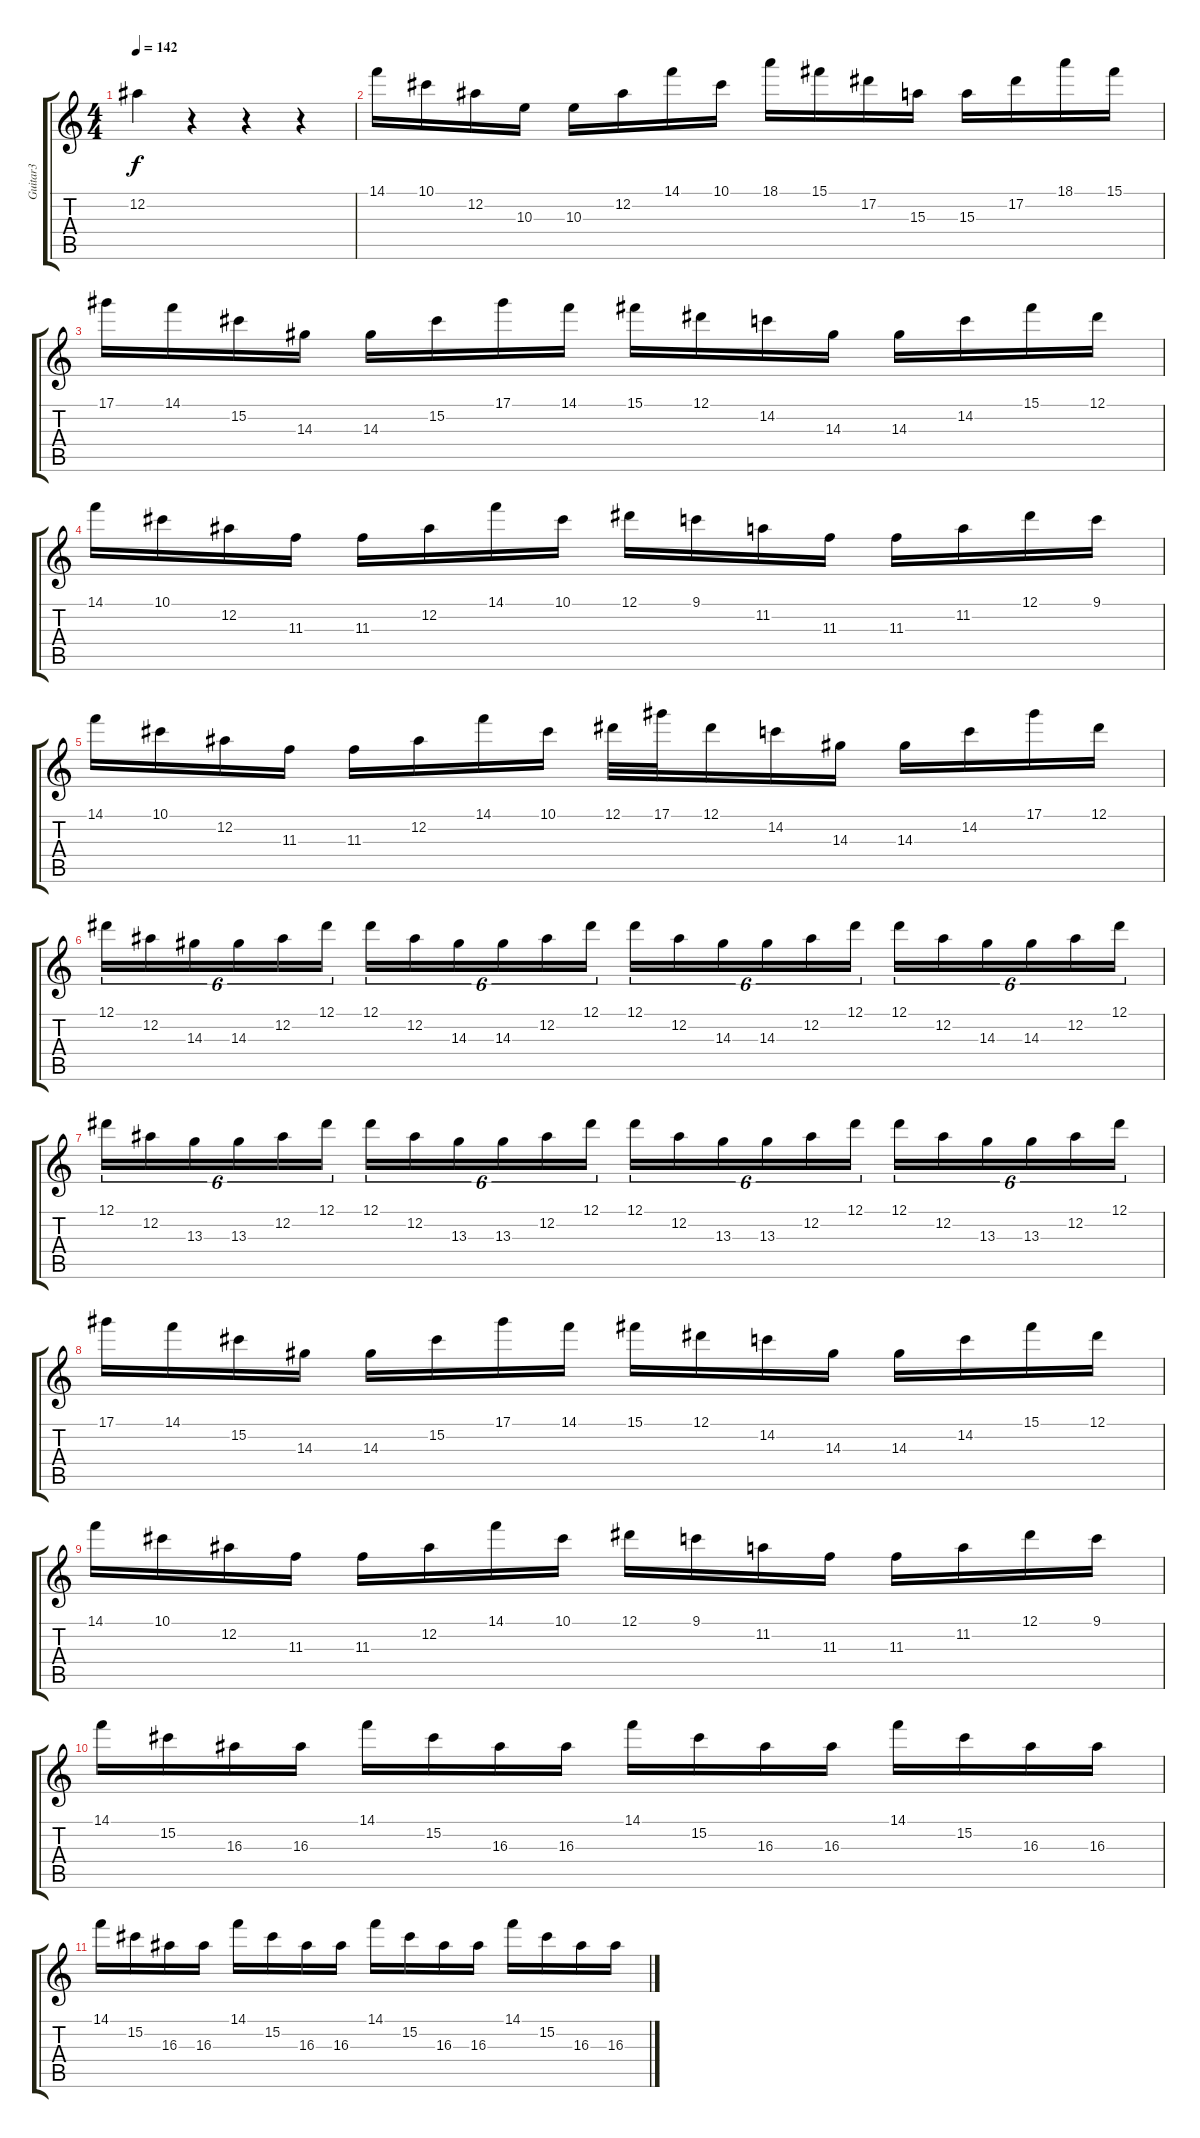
\track ("Guitar3" "Guitar3") {instrument distortionguitar}
\staff {score tabs}
\tuning (Eb4 Bb3 Gb3 Db3 Ab2 Eb2) {hide}
\ts (4 4)
\tempo 142
\clef g2
\ks c
12.2{t}.4{dy f} r.4 r.4 r.4 |
14.1.16 10.1.16 12.2.16 10.3.16 10.3.16 12.2.16 14.1.16 10.1.16 18.1.16 15.1.16 17.2.16 15.3.16 15.3.16 17.2.16 18.1.16 15.1.16 |
17.1.16 14.1.16 15.2.16 14.3.16 14.3.16 15.2.16 17.1.16 14.1.16 15.1.16 12.1.16 14.2.16 14.3.16 14.3.16 14.2.16 15.1.16 12.1.16 |
14.1.16 10.1.16 12.2.16 11.3.16 11.3.16 12.2.16 14.1.16 10.1.16 12.1.16 9.1.16 11.2.16 11.3.16 11.3.16 11.2.16 12.1.16 9.1.16 |
14.1.16 10.1.16 12.2.16 11.3.16 11.3.16 12.2.16 14.1.16 10.1.16 12.1.32 17.1.32 12.1.16 14.2.16 14.3.16 14.3.16 14.2.16 17.1.16 12.1.16 |
12.1.16{tu (6 4)} 12.2.16{tu (6 4)} 14.3.16{tu (6 4)} 14.3.16{tu (6 4)} 12.2.16{tu (6 4)} 12.1.16{tu (6 4)} 12.1.16{tu (6 4)} 12.2.16{tu (6 4)} 14.3.16{tu (6 4)} 14.3.16{tu (6 4)} 12.2.16{tu (6 4)} 12.1.16{tu (6 4)} 12.1.16{tu (6 4)} 12.2.16{tu (6 4)} 14.3.16{tu (6 4)} 14.3.16{tu (6 4)} 12.2.16{tu (6 4)} 12.1.16{tu (6 4)} 12.1.16{tu (6 4)} 12.2.16{tu (6 4)} 14.3.16{tu (6 4)} 14.3.16{tu (6 4)} 12.2.16{tu (6 4)} 12.1.16{tu (6 4)} |
12.1.16{tu (6 4)} 12.2.16{tu (6 4)} 13.3.16{tu (6 4)} 13.3.16{tu (6 4)} 12.2.16{tu (6 4)} 12.1.16{tu (6 4)} 12.1.16{tu (6 4)} 12.2.16{tu (6 4)} 13.3.16{tu (6 4)} 13.3.16{tu (6 4)} 12.2.16{tu (6 4)} 12.1.16{tu (6 4)} 12.1.16{tu (6 4)} 12.2.16{tu (6 4)} 13.3.16{tu (6 4)} 13.3.16{tu (6 4)} 12.2.16{tu (6 4)} 12.1.16{tu (6 4)} 12.1.16{tu (6 4)} 12.2.16{tu (6 4)} 13.3.16{tu (6 4)} 13.3.16{tu (6 4)} 12.2.16{tu (6 4)} 12.1.16{tu (6 4)} |
17.1.16 14.1.16 15.2.16 14.3.16 14.3.16 15.2.16 17.1.16 14.1.16 15.1.16 12.1.16 14.2.16 14.3.16 14.3.16 14.2.16 15.1.16 12.1.16 |
14.1.16 10.1.16 12.2.16 11.3.16 11.3.16 12.2.16 14.1.16 10.1.16 12.1.16 9.1.16 11.2.16 11.3.16 11.3.16 11.2.16 12.1.16 9.1.16 |
14.1.16 15.2.16 16.3.16 16.3.16 14.1.16 15.2.16 16.3.16 16.3.16 14.1.16 15.2.16 16.3.16 16.3.16 14.1.16 15.2.16 16.3.16 16.3.16 |
14.1.16 15.2.16 16.3.16 16.3.16 14.1.16 15.2.16 16.3.16 16.3.16 14.1.16 15.2.16 16.3.16 16.3.16 14.1.16 15.2.16 16.3.16 16.3.16
